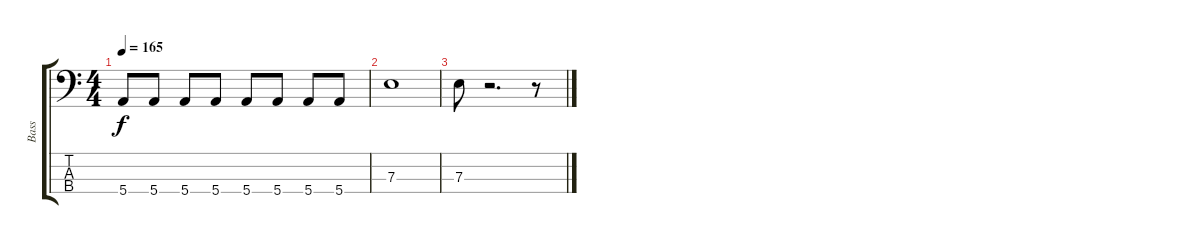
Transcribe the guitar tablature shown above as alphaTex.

\track ("Bass" "Bass") {instrument electricbasspick}
\staff {score tabs}
\tuning (G2 D2 A1 E1) {hide}
\ts (4 4)
\tempo 165
\clef f4
\ks c
5.4.8{dy f} 5.4.8 5.4.8 5.4.8 5.4.8 5.4.8 5.4.8 5.4.8 |
7.3.1 |
7.3.8 r.2{d} r.8
